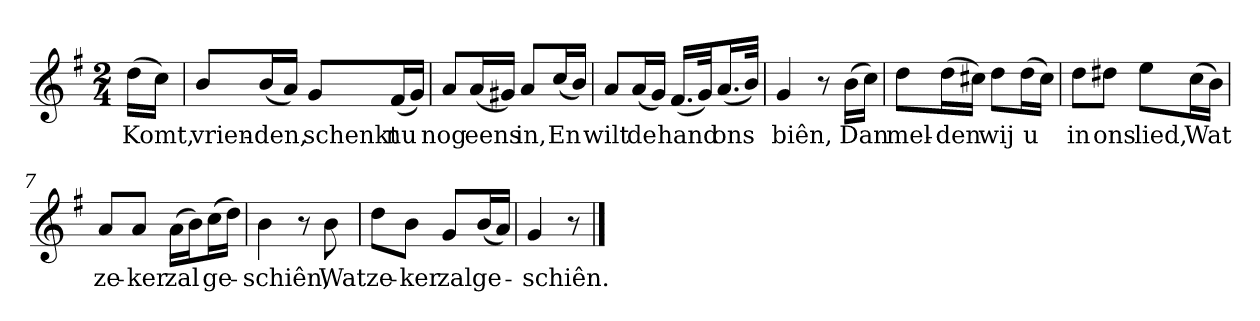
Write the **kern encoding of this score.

**kern	**text
*part1	*part1
*staff1	*staff1
*clefG2	*
*k[f#]	*
*G:	*
*M2/4	*
*MM120	*
=	=
(16dd\LL	Komt,
16cc\JJ)	.
=1	=1
8b/L	vrien-
(16b/L	-den,
16a/JJ)	.
8g/L	schenkt
(16f#/L	nu
16g/JJ)	.
=2	=2
8a/L	nog
(16a/L	eens
16g#X/JJ)	.
8a/L	in,
(16cc/L	En
16b/JJ)	.
=3	=3
8a/L	wilt
(16a/L	de
16g/JJ)	.
(16.f#/LL	hand
32g/Jk)	.
(16.a/L	ons
32b/JJk)	.
=4	=4
4g	biên,
8r	.
(16b\LL	Dan
16cc\JJ)	.
=5	=5
8dd\L	mel-
(16dd\L	-den
16cc#X\JJ)	.
8dd\L	wij
(16dd\L	u
16cc#\JJ)	.
=6	=6
8dd\L	in
8dd#X\J	ons
8ee\L	lied,
(16cc\L	Wat
16b\JJ)	.
=7	=7
8a/L	ze-
8a/J	-ker
(16a\LL	zal
16b\J)	.
(16cc\L	ge-
16dd\JJ)	.
=8	=8
4b	-schiên,
8r	.
8b	Wat
=9	=9
8dd\L	ze-
8b\J	-ker
8g/L	zal
(16b/L	ge-
16a/JJ)	.
=10	=10
4g	-schiên.
8r	.
==	==
*-	*-
